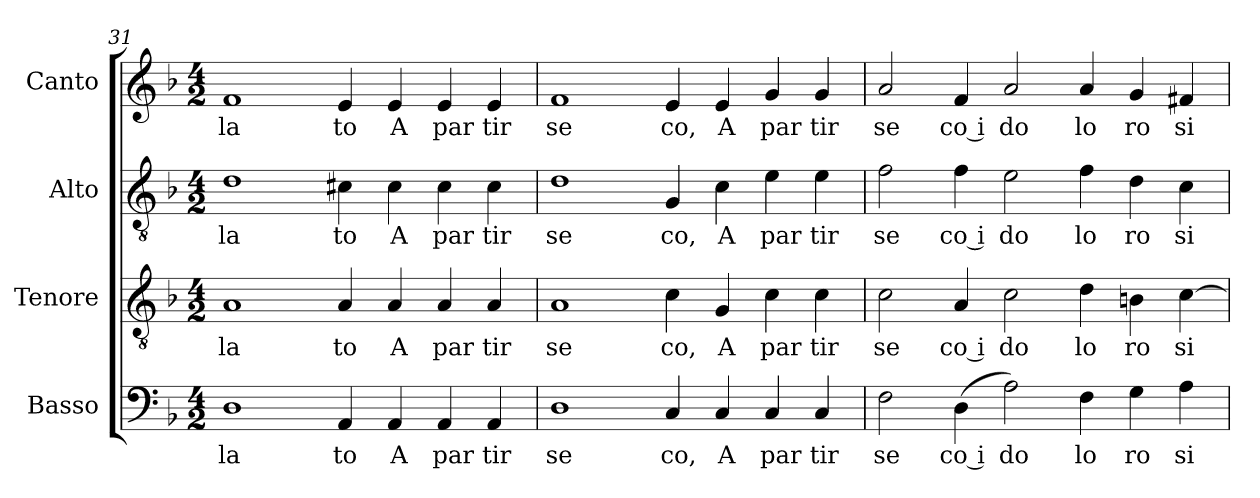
**kern	**text	**kern	**text	**kern	**text	**kern	**text
*part4	*part4	*part3	*part3	*part2	*part2	*part1	*part1
*staff4	*staff4	*staff3	*staff3	*staff2	*staff2	*staff1	*staff1
*I"Basso	*	*I"Tenore	*	*I"Alto	*	*I"Canto	*
*I'Basso	*	*I'Tenore	*	*I'Alto	*	*I'Canto	*
!!LO:LB:g=z
*clefF4	*	*clefGv2	*	*clefGv2	*	*clefG2	*
*ITrd-3c-5	*	*	*	*ITrd-3c-5	*	*ITrd-3c-5	*
*k[b-e-]	*	*k[b-]	*	*k[b-e-]	*	*k[b-e-]	*
*B-:	*	*F:	*	*B-:	*	*B-:	*
*M4/2	*	*M4/2	*	*M4/2	*	*M4/2	*
=31	=31	=31	=31	=31	=31	=31	=31
!	!LO:LY:b:cj	!	!LO:LY:b:cj	!	!LO:LY:b:cj	!	!LO:LY:b:cj
1G	la	1A	-la	1g	la	1b-	la
!	!LO:LY:b:cj	!	!LO:LY:b:cj	!	!LO:LY:b:cj	!	!LO:LY:b:cj
4D/	to	4A/	to	4f#X\	to	4a/	to
!	!LO:LY:b:cj	!	!LO:LY:b:cj	!	!LO:LY:b:cj	!	!LO:LY:b:cj
4D/	A	4A/	A	4f#\	A	4a/	A
!	!LO:LY:b:cj	!	!LO:LY:b:cj	!	!LO:LY:b:cj	!	!LO:LY:b:cj
4D/	par	4A/	par	4f#\	par	4a/	par
!	!LO:LY:b:cj	!	!LO:LY:b:cj	!	!LO:LY:b:cj	!	!LO:LY:b:cj
4D/	tir	4A/	tir	4f#\	tir	4a/	tir
=32	=32	=32	=32	=32	=32	=32	=32
!	!LO:LY:b:cj	!	!LO:LY:b:cj	!	!LO:LY:b:cj	!	!LO:LY:b:cj
1G	se	1A	se	1g	se	1b-	se
!	!LO:LY:b:cj	!	!LO:LY:b:cj	!	!LO:LY:b:cj	!	!LO:LY:b:cj
4F/	co,	4c\	co,	4c/	co,	4a/	co,
!	!LO:LY:b:cj	!	!LO:LY:b:cj	!	!LO:LY:b:cj	!	!LO:LY:b:cj
4F/	A	4G/	A	4f\	A	4a/	A
!	!LO:LY:b:cj	!	!LO:LY:b:cj	!	!LO:LY:b:cj	!	!LO:LY:b:cj
4F/	par	4c\	par	4a\	par	4cc/	par
!	!LO:LY:b:cj	!	!LO:LY:b:cj	!	!LO:LY:b:cj	!	!LO:LY:b:cj
4F/	tir	4c\	tir	4a\	tir	4cc/	tir
=33	=33	=33	=33	=33	=33	=33	=33
!	!LO:LY:b:cj	!	!LO:LY:b:cj	!	!LO:LY:b:cj	!	!LO:LY:b:cj
2B-\	se	2c\	se	2b-\	se	2dd/	se
!	!LO:LY:b:rj	!	!LO:LY:b:rj	!	!LO:LY:b:rj	!	!LO:LY:b:rj
(>4G\	co i	4A/	co i	4b-\	co i	4b-/	co i
!	!LO:LY:b:cj	!	!LO:LY:b:cj	!	!LO:LY:b:cj	!	!LO:LY:b:cj
2d\)	do	2c\	do	2a\	do	2dd/	do
!	!LO:LY:b:cj	!	!LO:LY:b:cj	!	!LO:LY:b:cj	!	!LO:LY:b:cj
4B-\	lo	4d\	lo	4b-\	lo	4dd/	lo
!	!LO:LY:b:cj	!	!LO:LY:b:cj	!	!LO:LY:b:cj	!	!LO:LY:b:cj
4c\	ro	4Bn\	ro	4g\	ro	4cc/	ro
!	!LO:LY:b:cj	!	!LO:LY:b:cj	!	!LO:LY:b:cj	!	!LO:LY:b:cj
4d\	si	[>4c\	si	4f\	si	4bn/	si
=	=	=	=	=	=	=	=
*-	*-	*-	*-	*-	*-	*-	*-
